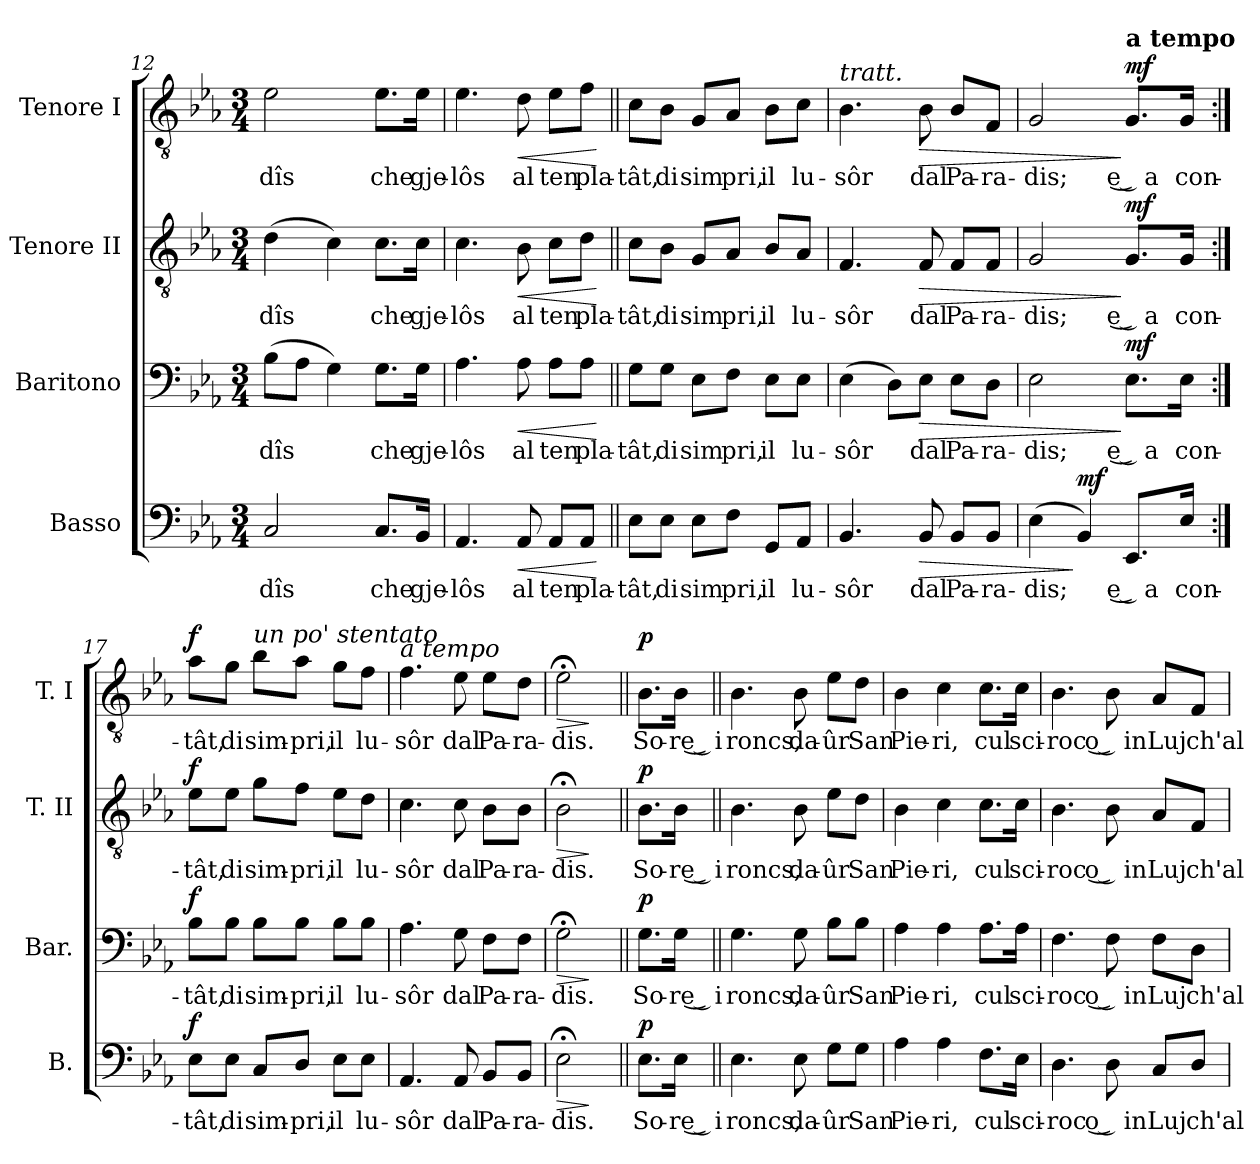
**kern	**text	**dynam	**kern	**text	**dynam	**kern	**text	**dynam	**kern	**text	**dynam
*part4	*part4	*part4	*part3	*part3	*part3	*part2	*part2	*part2	*part1	*part1	*part1
*staff4	*staff4	*staff4	*staff3	*staff3	*staff3	*staff2	*staff2	*staff2	*staff1	*staff1	*staff1
*I"Basso	*	*	*I"Baritono	*	*	*I"Tenore II	*	*	*I"Tenore I	*	*
*I'B.	*	*	*I'Bar.	*	*	*I'T. II	*	*	*I'T. I	*	*
!!LO:LB:g=z
*clefF4	*	*	*clefF4	*	*	*clefGv2	*	*	*clefGv2	*	*
*k[b-e-a-]	*	*	*k[b-e-a-]	*	*	*k[b-e-a-]	*	*	*k[b-e-a-]	*	*
*M3/4	*	*	*M3/4	*	*	*M3/4	*	*	*M3/4	*	*
=12	=12	=12	=12	=12	=12	=12	=12	=12	=12	=12	=12
!	!LO:LY:b	!	!	!LO:LY:b	!	!	!LO:LY:b	!	!	!LO:LY:b	!
2C/	dîs	.	(>8B-\L	-dîs	.	(>4d\	dîs	.	2e-\	dîs	.
.	.	.	8A-\J	.	.	.	.	.	.	.	.
.	.	.	4G\)	.	.	4c\)	.	.	.	.	.
!	!LO:LY:b	!	!	!LO:LY:b	!	!	!LO:LY:b	!	!	!LO:LY:b	!
8.C/L	che	.	8.G\L	che	.	8.c\L	che	.	8.e-\L	che	.
!	!LO:LY:b	!	!	!LO:LY:b	!	!	!LO:LY:b	!	!	!LO:LY:b	!
16BB-/Jk	gje-	.	16G\Jk	gje-	.	16c\Jk	gje-	.	16e-\Jk	gje-	.
=13	=13	=13	=13	=13	=13	=13	=13	=13	=13	=13	=13
!	!LO:LY:b	!	!	!LO:LY:b	!	!	!LO:LY:b	!	!	!LO:LY:b	!
4.AA-/	-lôs	.	4.A-\	-lôs	.	4.c\	-lôs	.	4.e-\	-lôs	.
!	!LO:LY:b	!LO:HP:b	!	!LO:LY:b	!LO:HP:b	!	!LO:LY:b	!LO:HP:b	!	!LO:LY:b	!LO:HP:b
8AA-/	al	<	8A-\	al	<	8B-\	al	<	8d\	al	<
!	!LO:LY:b	!	!	!LO:LY:b	!	!	!LO:LY:b	!	!	!LO:LY:b	!
8AA-/L	ten	.	8A-\L	ten	.	8c\L	ten	.	8e-\L	ten	.
!	!LO:LY:b	!	!	!LO:LY:b	!	!	!LO:LY:b	!	!	!LO:LY:b	!
8AA-/J	pla-	.	8A-\J	pla-	.	8d\J	pla-	.	8f\J	pla-	.
.	.	[	.	.	[	.	.	[	.	.	[
=14||	=14||	=14||	=14||	=14||	=14||	=14||	=14||	=14||	=14||	=14||	=14||
!	!LO:LY:b	!	!	!LO:LY:b	!	!	!LO:LY:b	!	!	!LO:LY:b	!
8E-\L	-tât,	.	8G\L	-tât,	.	8c\L	-tât,	.	8c\L	-tât,	.
!	!LO:LY:b	!	!	!LO:LY:b	!	!	!LO:LY:b	!	!	!LO:LY:b	!
8E-\J	di	.	8G\J	di	.	8B-\J	di	.	8B-\J	di	.
!	!LO:LY:b	!	!	!LO:LY:b	!	!	!LO:LY:b	!	!	!LO:LY:b	!
8E-\L	sim	.	8E-\L	sim	.	8G/L	sim	.	8G/L	sim	.
!	!LO:LY:b	!	!	!LO:LY:b	!	!	!LO:LY:b	!	!	!LO:LY:b	!
8F\J	pri,	.	8F\J	pri,	.	8A-/J	pri,	.	8A-/J	pri,	.
!	!LO:LY:b	!	!	!LO:LY:b	!	!	!LO:LY:b	!	!	!LO:LY:b	!
8GG/L	il	.	8E-\L	il	.	8B-/L	il	.	8B-\L	il	.
!	!LO:LY:b	!	!	!LO:LY:b	!	!	!LO:LY:b	!	!	!LO:LY:b	!
8AA-/J	lu-	.	8E-\J	lu-	.	8A-/J	lu-	.	8c\J	lu-	.
=15	=15	=15	=15	=15	=15	=15	=15	=15	=15	=15	=15
!	!	!	!	!	!	!	!	!	!LO:TX:a:i:t=tratt.	!	!
!	!LO:LY:b	!	!	!LO:LY:b	!	!	!LO:LY:b	!	!	!LO:LY:b	!
4.BB-/	-sôr	.	(>4E-\	-sôr	.	4.F/	-sôr	.	4.B-\	-sôr	.
.	.	.	8D\L)	.	.	.	.	.	.	.	.
!	!LO:LY:b	!LO:HP:b	!	!LO:LY:b	!LO:HP:b	!	!LO:LY:b	!LO:HP:b	!	!LO:LY:b	!LO:HP:b
8BB-/	dal	>	8E-\J	dal	>	8F/	dal	>	8B-\	dal	>
!	!LO:LY:b	!	!	!LO:LY:b	!	!	!LO:LY:b	!	!	!LO:LY:b	!
8BB-/L	Pa-	.	8E-\L	Pa-	.	8F/L	Pa-	.	8B-/L	Pa-	.
!	!LO:LY:b	!	!	!LO:LY:b	!	!	!LO:LY:b	!	!	!LO:LY:b	!
8BB-/J	-ra-	.	8D\J	-ra-	.	8F/J	-ra-	.	8F/J	-ra-	.
=16	=16	=16	=16	=16	=16	=16	=16	=16	=16	=16	=16
!	!LO:LY:b	!	!	!LO:LY:b	!	!	!LO:LY:b	!	!	!LO:LY:b	!
(>4E-\	-dis;	.	2E-\	-dis;	.	2G/	-dis;	.	2G/	-dis;	.
!	!	!LO:DY:n=1:a	!	!	!	!	!	!	!	!	!
4BB-/)	.	] mf	.	.	.	.	.	.	.	.	.
!	!	!	!	!	!	!	!	!	!LO:TX:a:B:t=a tempo	!	!
!	!LO:LY:b	!	!	!LO:LY:b	!LO:DY:n=1:a	!	!LO:LY:b	!LO:DY:n=1:a	!	!LO:LY:b	!LO:DY:n=1:a
8.EE-/L	e͜ a	.	8.E-\L	e͜ a	] mf	8.G/L	e͜ a	] mf	8.G/L	e͜ a	] mf
!	!LO:LY:b	!	!	!LO:LY:b	!	!	!LO:LY:b	!	!	!LO:LY:b	!
16E-/Jk	con-	.	16E-\Jk	con-	.	16G/Jk	con-	.	16G/Jk	con-	.
=17:|!	=17:|!	=17:|!	=17:|!	=17:|!	=17:|!	=17:|!	=17:|!	=17:|!	=17:|!	=17:|!	=17:|!
!	!LO:LY:b	!LO:DY:a	!	!LO:LY:b	!LO:DY:a	!	!LO:LY:b	!LO:DY:a	!	!LO:LY:b	!LO:DY:a
8E-\L	-tât,	f	8B-\L	-tât,	f	8e-\L	-tât,	f	8a-\L	-tât,	f
!	!LO:LY:b	!	!	!LO:LY:b	!	!	!LO:LY:b	!	!	!LO:LY:b	!
8E-\J	di	.	8B-\J	di	.	8e-\J	di	.	8g\J	di	.
!	!	!	!	!	!	!	!	!	!LO:TX:a:i:t=un po' stentato	!	!
!	!LO:LY:b	!	!	!LO:LY:b	!	!	!LO:LY:b	!	!	!LO:LY:b	!
8C/L	sim-	.	8B-\L	sim-	.	8g\L	sim-	.	8b-\L	sim-	.
!	!LO:LY:b	!	!	!LO:LY:b	!	!	!LO:LY:b	!	!	!LO:LY:b	!
8D/J	-pri,	.	8B-\J	-pri,	.	8f\J	-pri,	.	8a-\J	-pri,	.
!	!LO:LY:b	!	!	!LO:LY:b	!	!	!LO:LY:b	!	!	!LO:LY:b	!
8E-\L	il	.	8B-\L	il	.	8e-\L	il	.	8g\L	il	.
!	!LO:LY:b	!	!	!LO:LY:b	!	!	!LO:LY:b	!	!	!LO:LY:b	!
8E-\J	lu-	.	8B-\J	lu-	.	8d\J	lu-	.	8f\J	lu-	.
!!LO:PB:g=z
=18	=18	=18	=18	=18	=18	=18	=18	=18	=18	=18	=18
!	!	!	!	!	!	!	!	!	!LO:TX:a:i:t=a tempo	!	!
!	!LO:LY:b	!	!	!LO:LY:b	!	!	!LO:LY:b	!	!	!LO:LY:b	!
4.AA-/	-sôr	.	4.A-\	-sôr	.	4.c\	-sôr	.	4.f\	-sôr	.
!	!LO:LY:b	!	!	!LO:LY:b	!	!	!LO:LY:b	!	!	!LO:LY:b	!
8AA-/	dal	.	8G\	dal	.	8c\	dal	.	8e-\	dal	.
!	!LO:LY:b	!	!	!LO:LY:b	!	!	!LO:LY:b	!	!	!LO:LY:b	!
8BB-/L	Pa-	.	8F\L	Pa-	.	8B-\L	Pa-	.	8e-\L	Pa-	.
!	!LO:LY:b	!	!	!LO:LY:b	!	!	!LO:LY:b	!	!	!LO:LY:b	!
8BB-/J	-ra-	.	8F\J	-ra-	.	8B-\J	-ra-	.	8d\J	-ra-	.
=19	=19	=19	=19	=19	=19	=19	=19	=19	=19	=19	=19
!	!LO:LY:b	!LO:HP:b	!	!LO:LY:b	!LO:HP:b	!	!LO:LY:b	!LO:HP:b	!	!LO:LY:b	!LO:HP:b
2E-;<\	-dis.	>	2G;<\	-dis.	>	2B-;<\	-dis.	>	2e-;<\	-dis.	>
.	.	]	.	.	]	.	.	]	.	.	]
=20||	=20||	=20||	=20||	=20||	=20||	=20||	=20||	=20||	=20||	=20||	=20||
!	!LO:LY:b	!LO:DY:a	!	!LO:LY:b	!LO:DY:a	!	!LO:LY:b	!LO:DY:a	!	!LO:LY:b	!LO:DY:a
8.E-\L	So-	p	8.G\L	So-	p	8.B-\L	So-	p	8.B-\L	So-	p
!	!LO:LY:b	!	!	!LO:LY:b	!	!	!LO:LY:b	!	!	!LO:LY:b	!
16E-\Jk	-re͜ i	.	16G\Jk	-re͜ i	.	16B-\Jk	-re͜ i	.	16B-\Jk	-re͜ i	.
=21||	=21||	=21||	=21||	=21||	=21||	=21||	=21||	=21||	=21||	=21||	=21||
!	!LO:LY:b	!	!	!LO:LY:b	!	!	!LO:LY:b	!	!	!LO:LY:b	!
4.E-\	roncs,	.	4.G\	roncs,	.	4.B-\	roncs,	.	4.B-\	roncs,	.
!	!LO:LY:b	!	!	!LO:LY:b	!	!	!LO:LY:b	!	!	!LO:LY:b	!
8E-\	da-	.	8G\	da-	.	8B-\	da-	.	8B-\	da-	.
!	!LO:LY:b	!	!	!LO:LY:b	!	!	!LO:LY:b	!	!	!LO:LY:b	!
8G\L	-ûr	.	8B-\L	-ûr	.	8e-\L	-ûr	.	8e-\L	-ûr	.
!	!LO:LY:b	!	!	!LO:LY:b	!	!	!LO:LY:b	!	!	!LO:LY:b	!
8G\J	San	.	8B-\J	San	.	8d\J	San	.	8d\J	San	.
=22	=22	=22	=22	=22	=22	=22	=22	=22	=22	=22	=22
!	!LO:LY:b	!	!	!LO:LY:b	!	!	!LO:LY:b	!	!	!LO:LY:b	!
4A-\	Pie-	.	4A-\	Pie-	.	4B-\	Pie-	.	4B-\	Pie-	.
!	!LO:LY:b	!	!	!LO:LY:b	!	!	!LO:LY:b	!	!	!LO:LY:b	!
4A-\	-ri,	.	4A-\	-ri,	.	4c\	-ri,	.	4c\	-ri,	.
!	!LO:LY:b	!	!	!LO:LY:b	!	!	!LO:LY:b	!	!	!LO:LY:b	!
8.F\L	cul	.	8.A-\L	cul	.	8.c\L	cul	.	8.c\L	cul	.
!	!LO:LY:b	!	!	!LO:LY:b	!	!	!LO:LY:b	!	!	!LO:LY:b	!
16E-\Jk	sci-	.	16A-\Jk	sci-	.	16c\Jk	sci-	.	16c\Jk	sci-	.
=23	=23	=23	=23	=23	=23	=23	=23	=23	=23	=23	=23
!	!LO:LY:b	!	!	!LO:LY:b	!	!	!LO:LY:b	!	!	!LO:LY:b	!
4.D\	-roc	.	4.F\	-roc	.	4.B-\	-roc	.	4.B-\	-roc	.
!	!LO:LY:b	!	!	!LO:LY:b	!	!	!LO:LY:b	!	!	!LO:LY:b	!
8D\	o͜ in	.	8F\	o͜ in	.	8B-\	o͜ in	.	8B-\	o͜ in	.
!	!LO:LY:b	!	!	!LO:LY:b	!	!	!LO:LY:b	!	!	!LO:LY:b	!
8C/L	Luj	.	8F\L	Luj	.	8A-/L	Luj	.	8A-/L	Luj	.
!	!LO:LY:b	!	!	!LO:LY:b	!	!	!LO:LY:b	!	!	!LO:LY:b	!
8D/J	ch'al	.	8D\J	ch'al	.	8F/J	ch'al	.	8F/J	ch'al	.
=	=	=	=	=	=	=	=	=	=	=	=
*-	*-	*-	*-	*-	*-	*-	*-	*-	*-	*-	*-
